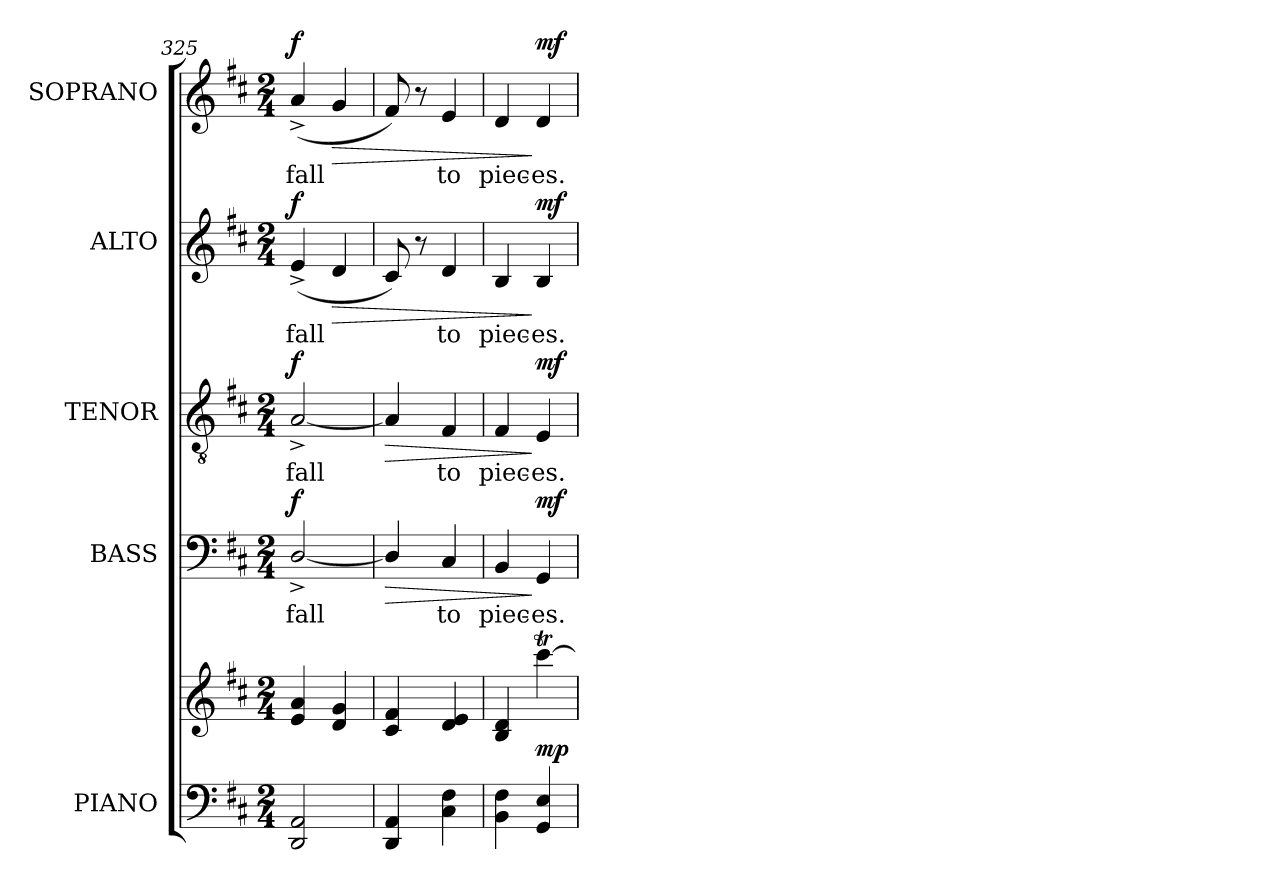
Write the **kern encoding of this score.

**kern	**kern	**dynam	**kern	**text	**dynam	**kern	**text	**dynam	**kern	**text	**dynam	**kern	**text	**dynam
*part5	*part5	*part5	*part4	*part4	*part4	*part3	*part3	*part3	*part2	*part2	*part2	*part1	*part1	*part1
*staff6	*staff5	*staff5/6	*staff4	*staff4	*staff4	*staff3	*staff3	*staff3	*staff2	*staff2	*staff2	*staff1	*staff1	*staff1
*I"PIANO	*	*	*I"BASS	*	*	*I"TENOR	*	*	*I"ALTO	*	*	*I"SOPRANO	*	*
*I'PNO.	*	*	*I'B.	*	*	*I'T.	*	*	*I'A.	*	*	*I'S.	*	*
*clefF4	*clefG2	*	*clefF4	*	*	*clefGv2	*	*	*clefG2	*	*	*clefG2	*	*
*	*	*	*	*	*	*ITrd7c12	*	*	*	*	*	*	*	*
*k[f#c#]	*k[f#c#]	*	*k[f#c#]	*	*	*k[f#c#]	*	*	*k[f#c#]	*	*	*k[f#c#]	*	*
*b:	*b:	*	*b:	*	*	*b:	*	*	*b:	*	*	*b:	*	*
*M2/4	*M2/4	*	*M2/4	*	*	*M2/4	*	*	*M2/4	*	*	*M2/4	*	*
=325	=325	=325	=325	=325	=325	=325	=325	=325	=325	=325	=325	=325	=325	=325
!	!	!	!	!LO:LY:b:color=#000000	!	!	!	!	!	!	!	!	!	!
!	!	!	!	!	!	!	!LO:LY:b:color=#000000	!	!	!	!	!	!	!
!	!	!	!	!	!	!	!	!	!	!LO:LY:b:color=#000000	!	!	!	!
!	!	!	!	!	!	!	!	!	!	!	!	!	!LO:LY:b:color=#000000	!
2DDi/ 2AAi	4ei/ 4ai	.	[2D^i/	fall	f	[2AA^i/	fall	f	(4e^i/	fall	f	(4a^i/	fall	f
!	!	!	!	!	!	!	!	!	!	!	!LO:HP:b	!	!	!LO:HP:b
.	4di/ 4gi	.	.	.	.	.	.	.	4di/	.	>	4gi/	.	>
=326	=326	=326	=326	=326	=326	=326	=326	=326	=326	=326	=326	=326	=326	=326
!	!	!	!	!	!LO:HP:b	!	!	!LO:HP:b	!	!	!	!	!	!
4DDi/ 4AAi	4c#i/ 4f#i	.	4Di/]	.	>	4AAi/]	.	>	8c#i/)	.	.	8f#i/)	.	.
.	.	.	.	.	.	.	.	.	8r	.	.	8r	.	.
!	!	!	!	!LO:LY:b:color=#000000	!	!	!	!	!	!	!	!	!	!
!	!	!	!	!	!	!	!LO:LY:b:color=#000000	!	!	!	!	!	!	!
!	!	!	!	!	!	!	!	!	!	!LO:LY:b:color=#000000	!	!	!	!
!	!	!	!	!	!	!	!	!	!	!	!	!	!LO:LY:b:color=#000000	!
4C#i\ 4F#i	4di/ 4ei	.	4C#i/	to	.	4FF#i/	to	.	4di/	to	.	4ei/	to	.
=327	=327	=327	=327	=327	=327	=327	=327	=327	=327	=327	=327	=327	=327	=327
!	!	!	!	!LO:LY:b:color=#000000	!	!	!	!	!	!	!	!	!	!
!	!	!	!	!	!	!	!LO:LY:b:color=#000000	!	!	!	!	!	!	!
!	!	!	!	!	!	!	!	!	!	!LO:LY:b:color=#000000	!	!	!	!
!	!	!	!	!	!	!	!	!	!	!	!	!	!LO:LY:b:color=#000000	!
4BBi\ 4F#i	4Bi/ 4di	.	4BBi/	piec-	.	4FF#i/	piec-	.	4Bi/	piec-	.	4di/	piec-	.
!	!	!	!	!LO:LY:b:color=#000000	!	!	!	!	!	!	!	!	!	!
!	!	!	!	!	!	!	!LO:LY:b:color=#000000	!	!	!	!	!	!	!
!	!	!	!	!	!	!	!	!	!	!LO:LY:b:color=#000000	!	!	!	!
!	!	!	!	!	!	!	!	!	!	!	!	!	!LO:LY:b:color=#000000	!
4GGi/ 4Ei	[4ccc#ti\	mp	4GGi/	-es.	] mf	4EEi/	-es.	] mf	4Bi/	-es.	] mf	4di/	-es.	] mf
=	=	=	=	=	=	=	=	=	=	=	=	=	=	=
*-	*-	*-	*-	*-	*-	*-	*-	*-	*-	*-	*-	*-	*-	*-
